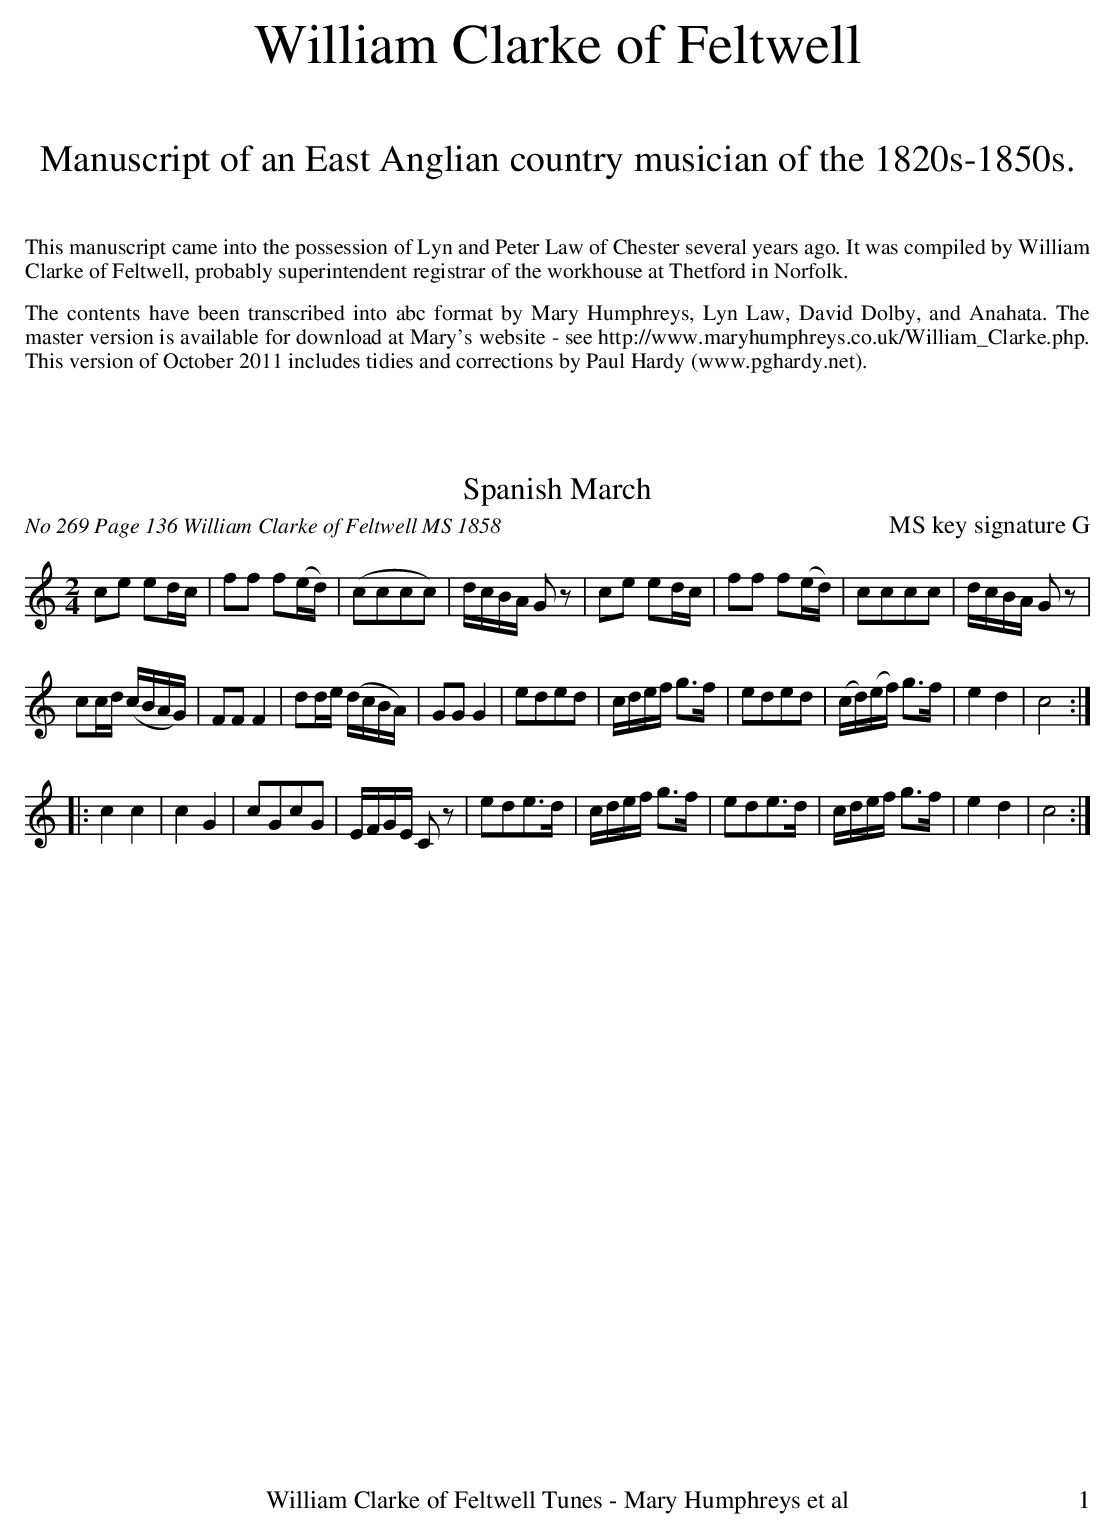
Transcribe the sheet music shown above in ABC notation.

X:1
T:Spanish March
O:No 269 Page 136 William Clarke of Feltwell MS 1858
M:2/4
L:1/16
K:C
U:T=!trill!
c2e2 e2dc|f2f2 f2(ed)|(c2c2c2c2)|dcBA G2z2|c2e2 e2dc|f2f2 f2(ed)|c2c2c2c2|dcBA G2z2|
c2cd (cBAG)|F2F2 F4|d2de (dcBA)|G2G2 G4|e2d2e2d2|cdef g3f|e2d2e2d2|(cd)(ef) g3f|e4 d4|c8:|
|:c4 c4|c4 G4|c2G2c2G2|EFGE C2z2|e2d2e3d|cdef g3f|e2d2e3d|cdef g3f|e4 d4|c8:|
